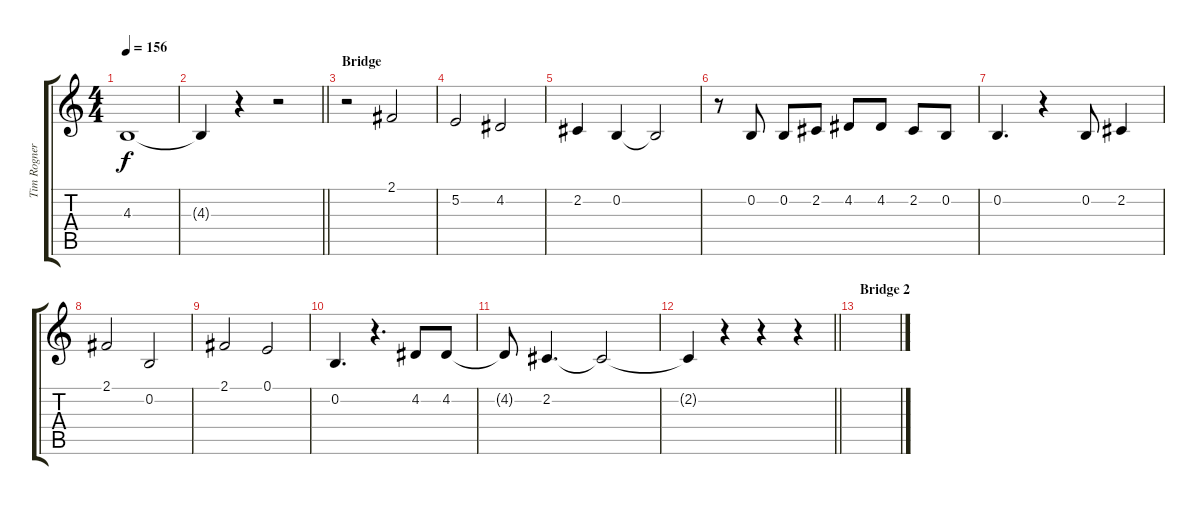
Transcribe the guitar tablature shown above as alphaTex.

\track ("Tim Rogner - Vocals" "Tim Rogner") {instrument altosax}
\staff {score tabs}
\tuning (E4 B3 G3 D3 A2 E2) {hide}
\ts (4 4)
\tempo 156
\clef g2
\ks c
4.3{t}.1{dy f} |
\barLineRight lightlight
4.3{t}.4 r.4 r.2 |
\section ("" "Bridge")
r.2 2.1.2 |
5.2.2 4.2.2 |
2.2.4 0.2.4 0.2{t}.2 |
r.8 0.2.8 0.2.8 2.2.8 4.2.8 4.2.8 2.2.8 0.2.8 |
0.2.4{d} r.4 0.2.8 2.2.4 |
2.1.2 0.2.2 |
2.1.2 0.1.2 |
0.2.4{d} r.4{d} 4.2.8 4.2.8 |
4.2{t}.8 2.2.4{d} 2.2{t}.2 |
\barLineRight lightlight
2.2{t}.4 r.4 r.4 r.4 |
\section ("" "Bridge 2")
